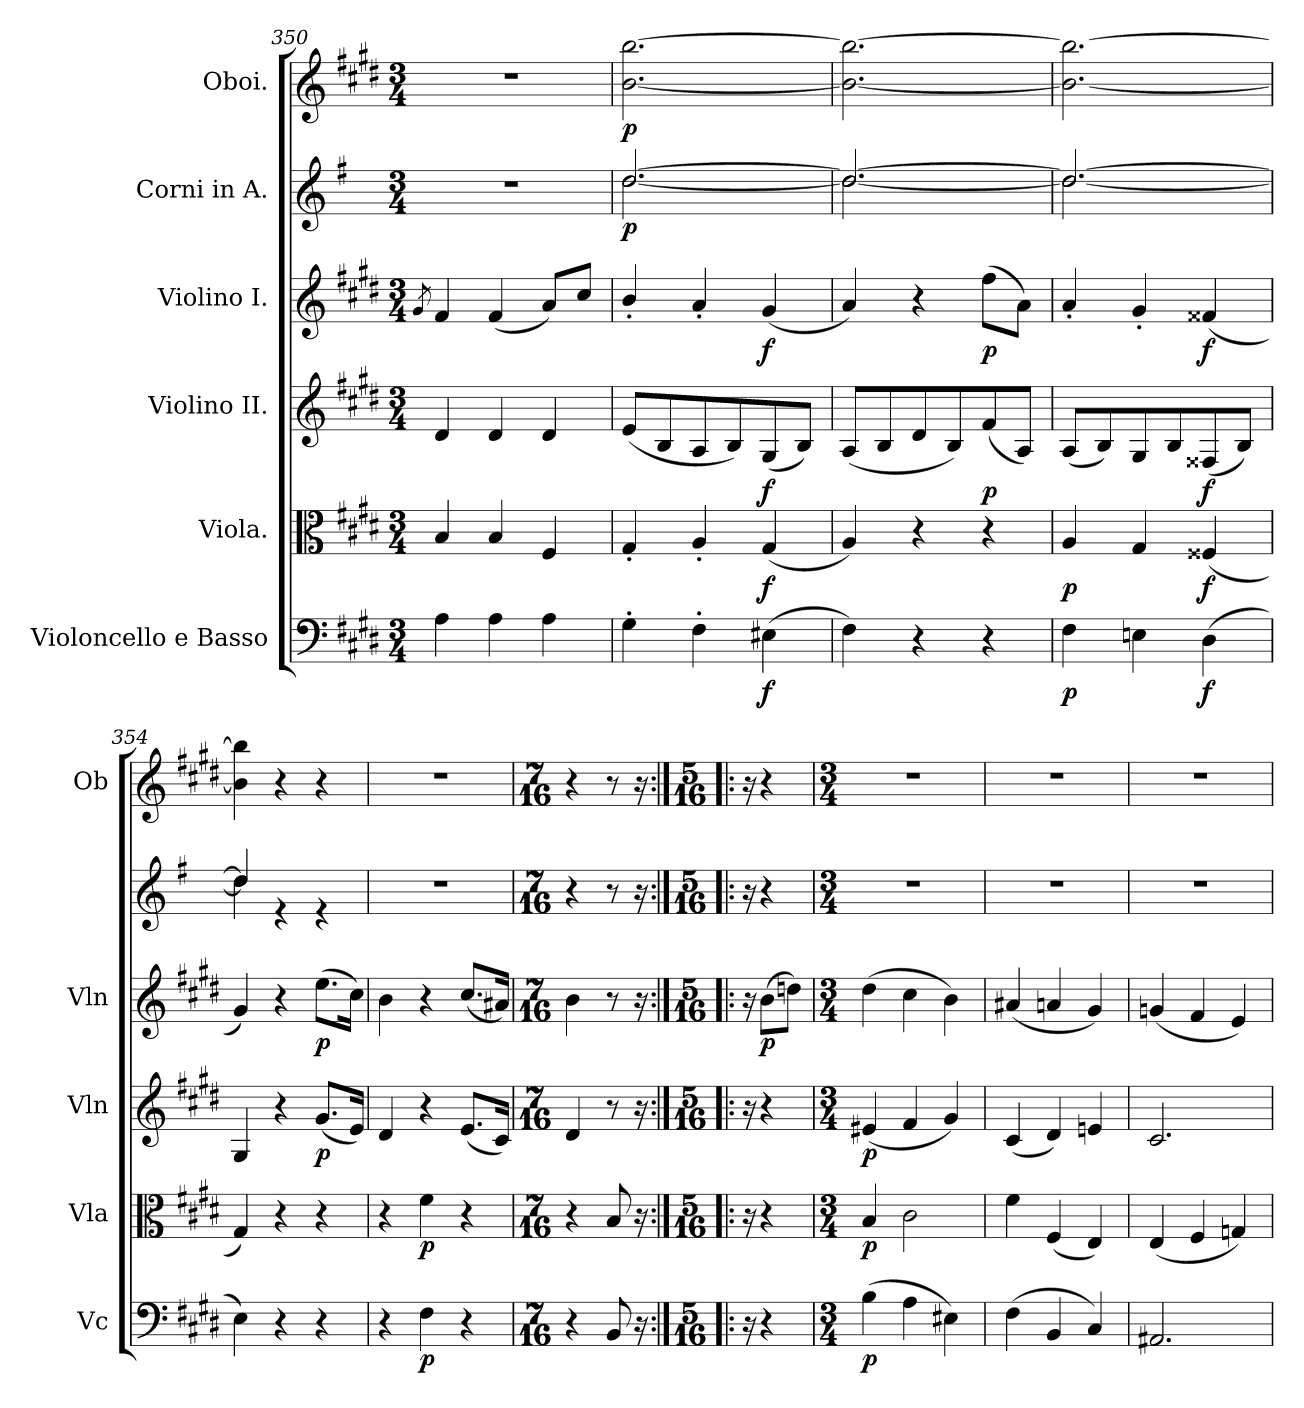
**kern	**dynam	**kern	**dynam	**kern	**dynam	**kern	**dynam	**kern	**dynam	**kern	**dynam
*part6	*part6	*part5	*part5	*part4	*part4	*part3	*part3	*part2	*part2	*part1	*part1
*staff6	*staff6	*staff5	*staff5	*staff4	*staff4	*staff3	*staff3	*staff2	*staff2	*staff1	*staff1
*I"Violoncello e Basso	*	*I"Viola.	*	*I"Violino II.	*	*I"Violino I.	*	*I"Corni in A.	*	*I"Oboi.	*
*I'Vc	*	*I'Vla	*	*I'Vln	*	*I'Vln	*	*	*	*I'Ob	*
*clefF4	*	*clefC3	*	*clefG2	*	*clefG2	*	*clefG2	*	*clefG2	*
*	*	*	*	*	*	*	*	*ITrd2c3	*	*	*
*k[f#c#g#d#]	*	*k[f#c#g#d#]	*	*k[f#c#g#d#]	*	*k[f#c#g#d#]	*	*k[f#c#g#d#]	*	*k[f#c#g#d#]	*
*M3/4	*	*M3/4	*	*M3/4	*	*M3/4	*	*M3/4	*	*M3/4	*
=350	=350	=350	=350	=350	=350	=350	=350	=350	=350	=350	=350
.	.	.	.	.	.	8qg#/	.	.	.	.	.
4A\	.	4B/	.	4d#/	.	4f#/	.	2.r	.	2.r	.
4A\	.	4B/	.	4d#/	.	(<4f#/	.	.	.	.	.
4A\	.	4F#/	.	4d#/	.	8a/L)	.	.	.	.	.
.	.	.	.	.	.	8cc#/J	.	.	.	.	.
=351	=351	=351	=351	=351	=351	=351	=351	=351	=351	=351	=351
*	*	*	*	*	*	*	*	*^	*	*	*
!	!	!	!	!	!	!	!	!	!	!LO:DY:b	!	!LO:DY:b
4G#'\	.	4G#'/	.	(<8e/L	.	4b'/	.	[2.b/	[2.b\	p	[2.b\ [2.bb\	p
.	.	.	.	8B/	.	.	.	.	.	.	.	.
4F#'\	.	4A'/	.	8A/	.	4a'/	.	.	.	.	.	.
.	.	.	.	8B/)	.	.	.	.	.	.	.	.
!	!LO:DY:b	!	!LO:DY:b	!	!LO:DY:b	!	!LO:DY:b	!	!	!	!	!
(>4E#X\	f	(<4G#/	f	(<8G#/	f	(<4g#/	f	.	.	.	.	.
.	.	.	.	8B/J)	.	.	.	.	.	.	.	.
=352	=352	=352	=352	=352	=352	=352	=352	=352	=352	=352	=352	=352
4F#\)	.	4A/)	.	(<8A/L	.	4a/)	.	2.b/_	2.b\_	.	2.b\_ 2.bb\_	.
.	.	.	.	8B/	.	.	.	.	.	.	.	.
4r	.	4r	.	8d#/	.	4r	.	.	.	.	.	.
.	.	.	.	8B/)	.	.	.	.	.	.	.	.
!	!	!	!	!	!LO:DY:b	!	!LO:DY:b	!	!	!	!	!
4r	.	4r	.	(<8f#/	p	(>8ff#\L	p	.	.	.	.	.
.	.	.	.	8A/J)	.	8a\J)	.	.	.	.	.	.
!!LO:PB:g=z
=353	=353	=353	=353	=353	=353	=353	=353	=353	=353	=353	=353	=353
!	!LO:DY:b	!	!LO:DY:b	!	!	!	!	!	!	!	!	!
4F#\	p	4A/	p	(<8A/L	.	4a'/	.	2.b/_	2.b\_	.	2.b\_ 2.bb\_	.
.	.	.	.	8B/)	.	.	.	.	.	.	.	.
4En\	.	4G#/	.	8G#/	.	4g#'/	.	.	.	.	.	.
.	.	.	.	8B/	.	.	.	.	.	.	.	.
!	!LO:DY:b	!	!LO:DY:b	!	!LO:DY:b	!	!LO:DY:b	!	!	!	!	!
(>4D#\	f	(<4F##X/	f	(<8F##X/	f	(<4f##X/	f	.	.	.	.	.
.	.	.	.	8B/J)	.	.	.	.	.	.	.	.
=354	=354	=354	=354	=354	=354	=354	=354	=354	=354	=354	=354	=354
4E\)	.	4G#/)	.	4G#/	.	4g#/)	.	4b/]	4b\]	.	4b\] 4bb\]	.
4r	.	4r	.	4r	.	4r	.	4re	2ryy	.	4r	.
!	!	!	!	!	!LO:DY:b	!	!LO:DY:b	!	!	!	!	!
4r	.	4r	.	(<8.g#/L	p	(>8.ee\L	p	4re	.	.	4r	.
.	.	.	.	16e/Jk)	.	16cc#\Jk)	.	.	.	.	.	.
*	*	*	*	*	*	*	*	*v	*v	*	*	*
=355	=355	=355	=355	=355	=355	=355	=355	=355	=355	=355	=355
4r	.	4r	.	4d#/	.	4b\	.	2.r	.	2.r	.
!	!LO:DY:b	!	!LO:DY:b	!	!	!	!	!	!	!	!
4F#\	p	4f#\	p	4r	.	4r	.	.	.	.	.
4r	.	4r	.	(<8.e/L	.	(<8.cc#/L	.	.	.	.	.
.	.	.	.	16c#/Jk)	.	16a#X/Jk)	.	.	.	.	.
=356	=356	=356	=356	=356	=356	=356	=356	=356	=356	=356	=356
*M7/16	*	*M7/16	*	*M7/16	*	*M7/16	*	*M7/16	*	*M7/16	*
4r	.	4r	.	4d#/	.	4b\	.	4r	.	4r	.
8BB/	.	8B/	.	8r	.	8r	.	8r	.	8r	.
16r	.	16r	.	16r	.	16r	.	16r	.	16r	.
!!LO:LB:g=z
=357:|!|:	=357:|!|:	=357:|!|:	=357:|!|:	=357:|!|:	=357:|!|:	=357:|!|:	=357:|!|:	=357:|!|:	=357:|!|:	=357:|!|:	=357:|!|:
*M5/16	*	*M5/16	*	*M5/16	*	*M5/16	*	*M5/16	*	*M5/16	*
16r	.	16r	.	16r	.	16r	.	16r	.	16r	.
!	!	!	!	!	!	!	!LO:DY:b	!	!	!	!
4r	.	4r	.	4r	.	(>8b\L	p	4r	.	4r	.
.	.	.	.	.	.	8ddn\J)	.	.	.	.	.
=358	=358	=358	=358	=358	=358	=358	=358	=358	=358	=358	=358
*M3/4	*	*M3/4	*	*M3/4	*	*M3/4	*	*M3/4	*	*M3/4	*
!	!LO:DY:b	!	!LO:DY:b	!	!LO:DY:b	!	!	!	!	!	!
(>4B\	p	4B/	p	(<4e#X/	p	(>4dd#\	.	2.r	.	2.r	.
4A\	.	2c#\	.	4f#/	.	4cc#\	.	.	.	.	.
4E#X\)	.	.	.	4g#/)	.	4b\)	.	.	.	.	.
=359	=359	=359	=359	=359	=359	=359	=359	=359	=359	=359	=359
(>4F#\	.	4f#\	.	(<4c#/	.	(<4a#X/	.	2.r	.	2.r	.
4BB/	.	(<4F#/	.	4d#/)	.	4an/	.	.	.	.	.
4C#/)	.	4E/)	.	4en/	.	4g#/)	.	.	.	.	.
=360	=360	=360	=360	=360	=360	=360	=360	=360	=360	=360	=360
2.AA#X/	.	(<4E/	.	2.c#/	.	(<4gn/	.	2.r	.	2.r	.
.	.	4F#/	.	.	.	4f#/	.	.	.	.	.
.	.	4Gn/)	.	.	.	4e/)	.	.	.	.	.
=	=	=	=	=	=	=	=	=	=	=	=
*-	*-	*-	*-	*-	*-	*-	*-	*-	*-	*-	*-
